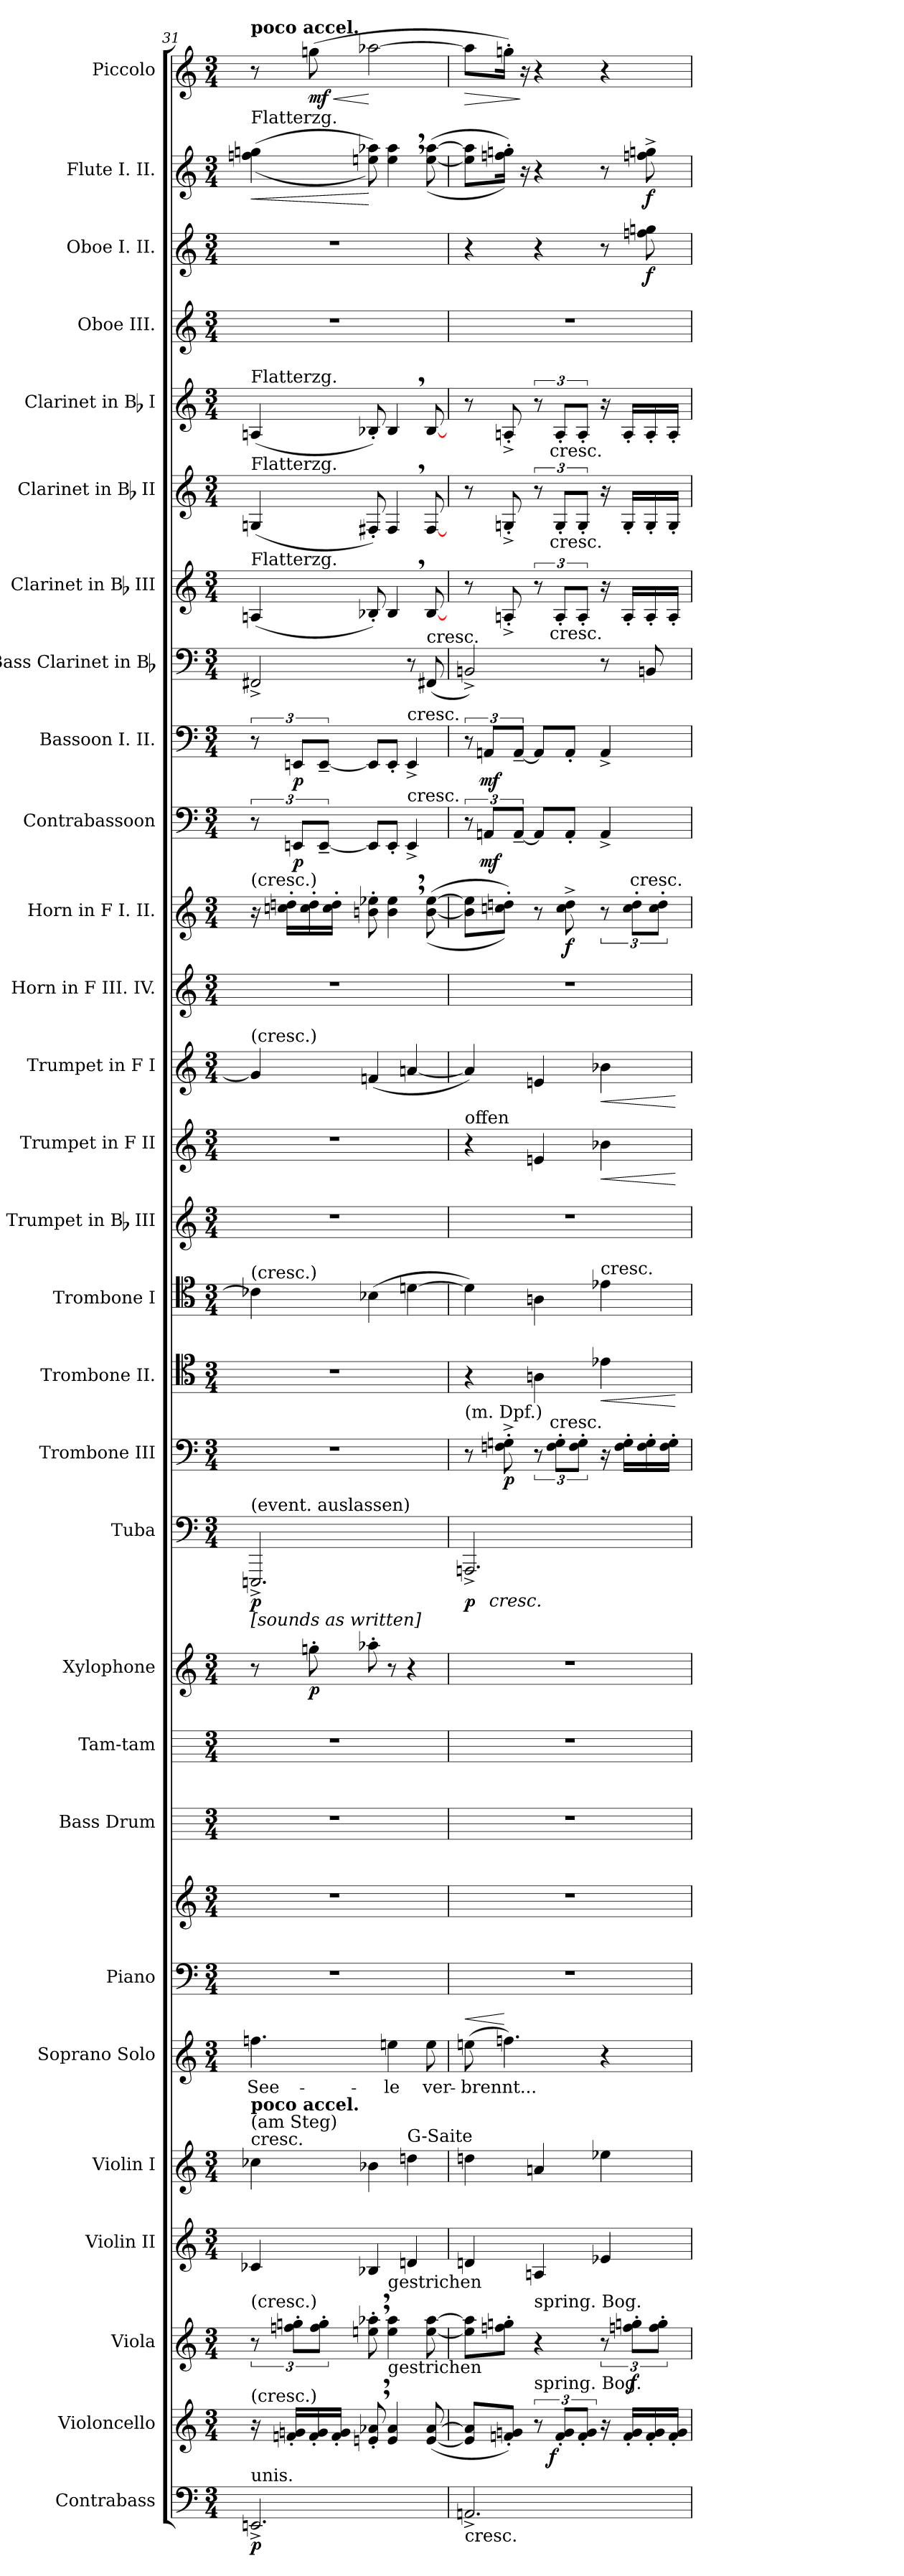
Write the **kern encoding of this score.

**kern	**dynam	**kern	**dynam	**kern	**dynam	**kern	**kern	**kern	**text	**dynam	**kern	**kern	**kern	**kern	**kern	**dynam	**kern	**dynam	**kern	**dynam	**kern	**dynam	**kern	**kern	**kern	**dynam	**kern	**dynam	**kern	**kern	**dynam	**kern	**dynam	**kern	**dynam	**kern	**kern	**kern	**kern	**kern	**kern	**dynam	**kern	**dynam	**kern	**dynam
*part29	*part29	*part28	*part28	*part27	*part27	*part26	*part25	*part24	*part24	*part24	*part23	*part23	*part22	*part21	*part20	*part20	*part19	*part19	*part18	*part18	*part17	*part17	*part16	*part15	*part14	*part14	*part13	*part13	*part12	*part11	*part11	*part10	*part10	*part9	*part9	*part8	*part7	*part6	*part5	*part4	*part3	*part3	*part2	*part2	*part1	*part1
*staff30	*staff30	*staff29	*staff29	*staff28	*staff28	*staff27	*staff26	*staff25	*staff25	*staff25	*staff24	*staff23	*staff22	*staff21	*staff20	*staff20	*staff19	*staff19	*staff18	*staff18	*staff17	*staff17	*staff16	*staff15	*staff14	*staff14	*staff13	*staff13	*staff12	*staff11	*staff11	*staff10	*staff10	*staff9	*staff9	*staff8	*staff7	*staff6	*staff5	*staff4	*staff3	*staff3	*staff2	*staff2	*staff1	*staff1
*I"Contrabass	*	*I"Violoncello	*	*I"Viola	*	*I"Violin II	*I"Violin I	*I"Soprano Solo	*	*	*I"Piano	*	*I"Bass Drum	*I"Tam-tam	*I"Xylophone	*	*I"Tuba	*	*I"Trombone III	*	*I"Trombone II.	*	*I"Trombone I	*I"Trumpet in Bb III	*I"Trumpet in F II	*	*I"Trumpet in F I	*	*I"Horn in F III. IV.	*I"Horn in F I. II.	*	*I"Contrabassoon	*	*I"Bassoon I. II.	*	*I"Bass Clarinet in Bb	*I"Clarinet in Bb III	*I"Clarinet in Bb II	*I"Clarinet in Bb I	*I"Oboe III.	*I"Oboe I. II.	*	*I"Flute I. II.	*	*I"Piccolo	*
*I'Cb.	*	*I'Vc.	*	*I'Vla.	*	*I'Vln. II	*I'Vln. I	*I'S. Solo	*	*	*I'Pno.	*	*I'B.D.	*I'T.-t.	*I'Xyl.	*	*I'Tba.	*	*I'3.4.Tbn.	*	*I'2.Tbn.	*	*I'1.Tbn.	*I'3.Tpt.	*I'2.Tpt.	*	*I'1.Tpt.	*	*I'3.4.Hn.	*I'1.2.Hn.	*	*I'Cbsn.	*	*I'1.2.Bsn.	*	*I'B. Cl.	*I'3.Cl.	*I'2.Cl.	*I'1.Cl.	*I'3.Ob.	*I'1.2.Ob.	*	*I'1.2.Fl.	*	*I'Picc.	*
*clefF4	*	*clefG2	*	*clefG2	*	*clefG2	*clefG2	*clefG2	*	*	*clefF4	*clefG2	*	*	*clefG2	*	*clefF4	*	*clefF4	*	*clefC4	*	*clefC4	*clefG2	*clefG2	*	*clefG2	*	*clefG2	*clefG2	*	*clefF4	*	*clefF4	*	*clefF4	*clefG2	*clefG2	*clefG2	*clefG2	*clefG2	*	*clefG2	*	*clefG2	*
*ITrd7c12	*	*	*	*	*	*	*	*	*	*	*	*	*	*	*	*	*	*	*	*	*	*	*	*ITrd-3c-5	*ITrd-3c-5	*	*ITrd-3c-5	*	*ITrd4c7	*ITrd4c7	*	*ITrd7c12	*	*	*	*ITrd1c2	*ITrd1c2	*ITrd1c2	*ITrd1c2	*	*	*	*	*	*ITrd-7c-12	*
*k[]	*	*k[]	*	*k[]	*	*k[]	*k[]	*k[]	*	*	*k[]	*k[]	*	*	*k[]	*	*k[]	*	*k[]	*	*k[]	*	*k[]	*	*	*	*	*	*	*	*	*k[]	*	*k[]	*	*	*	*	*	*k[]	*k[]	*	*k[]	*	*k[]	*
*M3/4	*	*M3/4	*	*M3/4	*	*M3/4	*M3/4	*M3/4	*	*	*M3/4	*M3/4	*M3/4	*M3/4	*M3/4	*	*M3/4	*	*M3/4	*	*M3/4	*	*M3/4	*M3/4	*M3/4	*	*M3/4	*	*M3/4	*M3/4	*	*M3/4	*	*M3/4	*	*M3/4	*M3/4	*M3/4	*M3/4	*M3/4	*M3/4	*	*M3/4	*	*M3/4	*
*MM121	*	*MM121	*	*MM121	*	*MM121	*MM121	*MM121	*	*	*MM121	*MM121	*MM121	*MM121	*MM121	*	*MM121	*	*MM121	*	*MM121	*	*MM121	*MM121	*MM121	*	*MM121	*	*MM121	*MM121	*	*MM121	*	*MM121	*	*MM121	*MM121	*MM121	*MM121	*MM121	*MM121	*	*MM121	*	*MM121	*
=31	=31	=31	=31	=31	=31	=31	=31	=31	=31	=31	=31	=31	=31	=31	=31	=31	=31	=31	=31	=31	=31	=31	=31	=31	=31	=31	=31	=31	=31	=31	=31	=31	=31	=31	=31	=31	=31	=31	=31	=31	=31	=31	=31	=31	=31	=31
!	!	!	!	!	!	!	!	!	!	!	!	!	!	!	!	!	!	!	!	!	!	!	!	!	!	!	!	!	!	!	!	!	!	!	!	!	!	!	!	!	!	!	!	!	!LO:TX:a:B:t=poco accel.	!
!	!	!	!	!	!	!	!	!	!	!	!	!	!	!	!	!	!	!	!	!	!	!	!	!	!	!	!	!	!	!	!	!	!	!	!	!	!	!	!	!	!	!	!LO:TX:a:t=Flatterzg.	!	!	!
!	!	!	!	!	!	!	!	!	!	!	!	!	!	!	!	!	!	!	!	!	!	!	!	!	!	!	!	!	!	!	!	!	!	!	!	!	!	!	!LO:TX:a:t=Flatterzg.	!	!	!	!	!	!	!
!	!	!	!	!	!	!	!	!	!	!	!	!	!	!	!	!	!	!	!	!	!	!	!	!	!	!	!	!	!	!	!	!	!	!	!	!	!	!LO:TX:a:t=Flatterzg.	!	!	!	!	!	!	!	!
!	!	!	!	!	!	!	!	!	!	!	!	!	!	!	!	!	!	!	!	!	!	!	!	!	!	!	!	!	!	!	!	!	!	!	!	!	!LO:TX:a:t=Flatterzg.	!	!	!	!	!	!	!	!	!
!	!	!	!	!	!	!	!	!	!	!	!	!	!	!	!	!	!	!	!	!	!	!	!	!	!	!	!	!	!	!LO:TX:t=(cresc.)	!	!	!	!	!	!	!	!	!	!	!	!	!	!	!	!
!	!	!	!	!	!	!	!	!	!	!	!	!	!	!	!	!	!	!	!	!	!	!	!	!	!	!	!LO:TX:t=(cresc.)	!	!	!	!	!	!	!	!	!	!	!	!	!	!	!	!	!	!	!
!	!	!	!	!	!	!	!	!	!	!	!	!	!	!	!	!	!	!	!	!	!	!	!LO:TX:t=(cresc.)	!	!	!	!	!	!	!	!	!	!	!	!	!	!	!	!	!	!	!	!	!	!	!
!	!	!	!	!	!	!	!	!	!	!	!	!	!	!	!	!	!LO:TX:a:t=(event. auslassen)	!	!	!	!	!	!	!	!	!	!	!	!	!	!	!	!	!	!	!	!	!	!	!	!	!	!	!	!	!
!	!	!	!	!	!	!	!	!	!	!	!	!	!	!	!LO:TX:a:t=[sounds as written]	!	!	!	!	!	!	!	!	!	!	!	!	!	!	!	!	!	!	!	!	!	!	!	!	!	!	!	!	!	!	!
!	!	!	!	!	!	!	!LO:TX:t=cresc.	!	!	!	!	!	!	!	!	!	!	!	!	!	!	!	!	!	!	!	!	!	!	!	!	!	!	!	!	!	!	!	!	!	!	!	!	!	!	!
!	!	!	!	!	!	!	!LO:TX:a:t=(am Steg)	!	!	!	!	!	!	!	!	!	!	!	!	!	!	!	!	!	!	!	!	!	!	!	!	!	!	!	!	!	!	!	!	!	!	!	!	!	!	!
!	!	!	!	!	!	!	!LO:TX:a:B:t=poco accel.	!	!	!	!	!	!	!	!	!	!	!	!	!	!	!	!	!	!	!	!	!	!	!	!	!	!	!	!	!	!	!	!	!	!	!	!	!	!	!
!	!	!	!	!LO:TX:t=(cresc.)	!	!	!	!	!	!	!	!	!	!	!	!	!	!	!	!	!	!	!	!	!	!	!	!	!	!	!	!	!	!	!	!	!	!	!	!	!	!	!	!	!	!
!	!	!LO:TX:t=(cresc.)	!	!	!	!	!	!	!	!	!	!	!	!	!	!	!	!	!	!	!	!	!	!	!	!	!	!	!	!	!	!	!	!	!	!	!	!	!	!	!	!	!	!	!	!
!LO:TX:a:t=unis.	!	!	!	!	!	!	!	!	!	!	!	!	!	!	!	!	!	!	!	!	!	!	!	!	!	!	!	!	!	!	!	!	!	!	!	!	!	!	!	!	!	!	!	!	!	!
!	!	!	!	!	!	!	!	!	!	!	!	!	!	!	!	!	!	!	!	!	!	!	!	!	!	!	!	!	!	!	!	!	!	!	!	!	!	!	!	!	!	!	!	!LO:HP:b	!	!
2.EEEn^	p	16r	.	12r	.	4c-X	4cc-X	4.ffn	See-	.	2.r	2.r	2.r	2.r	8r	.	2.EEEn^!	p	2.r	.	2.r	.	4c-Xi]	2.r	2.r	.	4ccni]	.	2.r	16r	.	12r	.	12r	.	2EEn^i	(4Gn	(4Fn	(4Gn	2.r	2.r	.	(<(>4ffn 4ggn	<	8r	.
.	.	16fn' 16gn'LL	.	.	.	.	.	.	.	.	.	.	.	.	.	.	.	.	.	.	.	.	.	.	.	.	.	.	.	16fn' 16gn'LL	.	.	.	.	.	.	.	.	.	.	.	.	.	.	.	.
.	.	.	.	12ffn' 12ggn'L	.	.	.	.	.	.	.	.	.	.	.	.	.	.	.	.	.	.	.	.	.	.	.	.	.	.	.	12EEEnL	p	12EEnL	p	.	.	.	.	.	.	.	.	.	.	.
!	!	!	!	!	!	!	!	!	!	!	!	!	!	!	!	!	!	!	!	!	!	!	!	!	!	!	!	!	!	!	!	!	!	!	!	!	!	!	!	!	!	!	!	!	!	!LO:HP:b
.	.	16f' 16g'	.	.	.	.	.	.	.	.	.	.	.	.	8ggn'	p	.	.	.	.	.	.	.	.	.	.	.	.	.	16f' 16g'	.	.	.	.	.	.	.	.	.	.	.	.	.	.	(8gggn	< mf
.	.	.	.	12ff' 12gg'J	.	.	.	.	.	.	.	.	.	.	.	.	.	.	.	.	.	.	.	.	.	.	.	.	.	.	.	[12EEE~J	.	[12EE~J	.	.	.	.	.	.	.	.	.	.	.	.
.	.	16f' 16g'JJ	.	.	.	.	.	.	.	.	.	.	.	.	.	.	.	.	.	.	.	.	.	.	.	.	.	.	.	16f' 16g'JJ	.	.	.	.	.	.	.	.	.	.	.	.	.	.	.	.
.	.	8en', 8a-X',	.	8een', 8aa-X',	.	4B-X	4b-X	.	.	.	.	.	.	.	8aa-X'	.	.	.	.	.	.	.	(4B-X	.	.	.	(4b-X	.	.	8en' 8a-X'	.	8EEEL]	.	8EEL]	.	.	8A-X')	8En')	8A-X')	.	.	.	8een 8aa-X))	[	[2aaa-X	[
!	!	!	!	!LO:TX:a:t=gestrichen	!	!	!	!	!	!	!	!	!	!	!	!	!	!	!	!	!	!	!	!	!	!	!	!	!	!	!	!	!	!	!	!	!	!	!	!	!	!	!	!	!	!
!	!	!LO:TX:a:t=gestrichen	!	!	!	!	!	!	!	!	!	!	!	!	!	!	!	!	!	!	!	!	!	!	!	!	!	!	!	!	!	!	!	!	!	!	!	!	!	!	!	!	!	!	!	!
.	.	4e 4a-	.	4ee 4aa-	.	.	.	4een	le	.	.	.	.	.	8r	.	.	.	.	.	.	.	.	.	.	.	.	.	.	4e, 4a-,	.	8EEE'J	.	8EE'J	.	.	4A-,	4E,	4A-,	.	.	.	4ee, 4aa-,	.	.	.
!	!	!	!	!	!	!	!	!	!	!	!	!	!	!	!	!	!	!	!	!	!	!	!	!	!	!	!	!	!	!	!	!	!	!LO:TX:t=cresc.	!	!	!	!	!	!	!	!	!	!	!	!
!	!	!	!	!	!	!	!	!	!	!	!	!	!	!	!	!	!	!	!	!	!	!	!	!	!	!	!	!	!	!	!	!LO:TX:t=cresc.	!	!	!	!	!	!	!	!	!	!	!	!	!	!
!	!	!	!	!	!	!	!LO:TX:a:t=G-Saite	!	!	!	!	!	!	!	!	!	!	!	!	!	!	!	!	!	!	!	!	!	!	!	!	!	!	!	!	!	!	!	!	!	!	!	!	!	!	!
.	.	.	.	.	.	4dn	4ddn	.	.	.	.	.	.	.	4r	.	.	.	.	.	.	.	[4dn	.	.	.	[4ddn	.	.	.	.	4EEE^	.	4EE^	.	8r	.	.	.	.	.	.	.	.	.	.
!	!	!	!	!	!	!	!	!	!	!	!	!	!	!	!	!	!	!	!	!	!	!	!	!	!	!	!	!	!	!	!	!	!	!	!	!LO:TX:t=cresc.	!	!	!	!	!	!	!	!	!	!
.	.	([8e [8a-	.	[8ee [8aa-	.	.	.	8ee	ver-	.	.	.	.	.	.	.	.	.	.	.	.	.	.	.	.	.	.	.	.	(<(>[8e [8a-	.	.	.	.	.	(8EEn	[8A-	[8E	[8A-	.	.	.	(<(>[8ee [8aa-	.	.	.
=32	=32	=32	=32	=32	=32	=32	=32	=32	=32	=32	=32	=32	=32	=32	=32	=32	=32	=32	=32	=32	=32	=32	=32	=32	=32	=32	=32	=32	=32	=32	=32	=32	=32	=32	=32	=32	=32	=32	=32	=32	=32	=32	=32	=32	=32	=32
!	!	!	!	!	!	!	!	!	!	!	!	!	!	!	!	!	!	!	!	!	!	!	!	!	!LO:TX:a:t=offen	!	!	!	!	!	!	!	!	!	!	!	!	!	!	!	!	!	!	!	!	!
!	!	!	!	!	!	!	!	!	!	!	!	!	!	!	!	!	!	!	!LO:TX:a:t=(m. Dpf.)	!	!	!	!	!	!	!	!	!	!	!	!	!	!	!	!	!	!	!	!	!	!	!	!	!	!	!
!LO:TX:b:t=cresc.	!	!	!	!	!	!	!	!	!	!	!	!	!	!	!	!	!	!	!	!	!	!	!	!	!	!	!	!	!	!	!	!	!	!	!	!	!	!	!	!	!	!	!	!	!	!
!	!	!	!	!	!	!	!	!	!	!LO:HP:a	!	!	!	!	!	!	!	!LO:DY:t=%s cresc.	!	!	!	!	!	!	!	!	!	!	!	!	!	!	!	!	!	!	!	!	!	!	!	!	!	!	!	!LO:HP:b
2.AAAn^	.	8e] 8a-]L	.	8ee] 8aa-]L	.	4dn	4ddn	(8een	brennt...	<	2.r	2.r	2.r	2.r	2.r	.	2.AAAn^!	p	8r	.	4r	.	4d])	2.r	4r	.	4dd])	.	2.r	8e] 8a-]L	.	12r	.	12r	.	2AAn^)	8r	8r	8r	2.r	4r	.	8een] 8aa-]L	.	8aaa-L]	>
.	.	.	.	.	.	.	.	.	.	.	.	.	.	.	.	.	.	.	.	.	.	.	.	.	.	.	.	.	.	.	.	12AAAnL	mf	12AAnL	mf	.	.	.	.	.	.	.	.	.	.	.
.	.	8fn' 8gn'J)	.	8ffn' 8ggn'J	.	.	.	4.ffn)	.	[	.	.	.	.	.	.	.	.	8Fn'^ 8Gn'^	p	.	.	.	.	.	.	.	.	.	8fn' 8gn'J))	.	.	.	.	.	.	8Gn'^	8Fn'^	8Gn'^	.	.	.	16ffn' 16ggn'Jk))	.	16gggn'Jk)	.
.	.	.	.	.	.	.	.	.	.	.	.	.	.	.	.	.	.	.	.	.	.	.	.	.	.	.	.	.	.	.	.	[12AAA~J	.	[12AA~J	.	.	.	.	.	.	.	.	.	.	.	.
.	.	.	.	.	.	.	.	.	.	.	.	.	.	.	.	.	.	.	.	.	.	.	.	.	.	.	.	.	.	.	.	.	.	.	.	.	.	.	.	.	.	.	16r	.	16r	]
!	!	!	!	!LO:TX:a:t=spring. Bog.	!	!	!	!	!	!	!	!	!	!	!	!	!	!	!	!	!	!	!	!	!	!	!	!	!	!	!	!	!	!	!	!	!	!	!	!	!	!	!	!	!	!
!	!	!LO:TX:a:t=spring. Bog.	!	!	!	!	!	!	!	!	!	!	!	!	!	!	!	!	!	!	!	!	!	!	!	!	!	!	!	!	!	!	!	!	!	!	!	!	!	!	!	!	!	!	!	!
.	.	12r	.	4r	.	4An	4an	.	.	.	.	.	.	.	.	.	.	.	12r	.	4An	.	4An	.	4an	.	4an	.	.	8r	.	8AAAL]	.	8AAL]	.	.	12r	12r	12r	.	4r	.	4r	.	4r	.
!	!	!	!	!	!	!	!	!	!	!	!	!	!	!	!	!	!	!	!	!	!	!	!	!	!	!	!	!	!	!	!	!	!	!	!	!	!	!	!LO:TX:b:t=cresc.	!	!	!	!	!	!	!
!	!	!	!	!	!	!	!	!	!	!	!	!	!	!	!	!	!	!	!	!	!	!	!	!	!	!	!	!	!	!	!	!	!	!	!	!	!	!LO:TX:b:t=cresc.	!	!	!	!	!	!	!	!
!	!	!	!	!	!	!	!	!	!	!	!	!	!	!	!	!	!	!	!	!	!	!	!	!	!	!	!	!	!	!	!	!	!	!	!	!	!LO:TX:b:t=cresc.	!	!	!	!	!	!	!	!	!
!	!	!	!	!	!	!	!	!	!	!	!	!	!	!	!	!	!	!	!LO:TX:t=cresc.	!	!	!	!	!	!	!	!	!	!	!	!	!	!	!	!	!	!	!	!	!	!	!	!	!	!	!
.	.	12f' 12g'L	f	.	.	.	.	.	.	.	.	.	.	.	.	.	.	.	12F' 12G'L	.	.	.	.	.	.	.	.	.	.	.	.	.	.	.	.	.	12G'L	12F'L	12G'L	.	.	.	.	.	.	.
.	.	.	.	.	.	.	.	.	.	.	.	.	.	.	.	.	.	.	.	.	.	.	.	.	.	.	.	.	.	8f^ 8g^	f	8AAA'J	.	8AA'J	.	.	.	.	.	.	.	.	.	.	.	.
.	.	12f' 12g'J	.	.	.	.	.	.	.	.	.	.	.	.	.	.	.	.	12F' 12G'J	.	.	.	.	.	.	.	.	.	.	.	.	.	.	.	.	.	12G'J	12F'J	12G'J	.	.	.	.	.	.	.
!	!	!	!	!	!	!	!	!	!	!	!	!	!	!	!	!	!	!	!	!	!	!	!LO:TX:t=cresc.	!	!	!	!	!	!	!	!	!	!	!	!	!	!	!	!	!	!	!	!	!	!	!
!	!	!	!	!	!	!	!	!	!	!	!	!	!	!	!	!	!	!	!	!	!	!LO:HP:b	!	!	!	!LO:HP:b	!	!LO:HP:b	!	!	!	!	!	!	!	!	!	!	!	!	!	!	!	!	!	!
.	.	16r	.	12r	.	4e-X	4ee-X	4r	.	.	.	.	.	.	.	.	.	.	16r	.	4e-X	<	4e-X	.	4ee-X	<	4ee-X	<	.	12r	.	4AAA^	.	4AA^	.	8r	16r	16r	16r	.	8r	.	8r	.	4r	.
.	.	16f' 16g'LL	.	.	.	.	.	.	.	.	.	.	.	.	.	.	.	.	16F' 16G'LL	.	.	.	.	.	.	.	.	.	.	.	.	.	.	.	.	.	16G'LL	16F'LL	16G'LL	.	.	.	.	.	.	.
!	!	!	!	!	!	!	!	!	!	!	!	!	!	!	!	!	!	!	!	!	!	!	!	!	!	!	!	!	!	!LO:TX:t=cresc.	!	!	!	!	!	!	!	!	!	!	!	!	!	!	!	!
.	.	.	.	12ffn' 12ggn'L	f	.	.	.	.	.	.	.	.	.	.	.	.	.	.	.	.	.	.	.	.	.	.	.	.	12f' 12g'L	.	.	.	.	.	.	.	.	.	.	.	.	.	.	.	.
.	.	16f' 16g'	.	.	.	.	.	.	.	.	.	.	.	.	.	.	.	.	16F' 16G'	.	.	.	.	.	.	.	.	.	.	.	.	.	.	.	.	8AAn	16G'	16F'	16G'	.	8ffn 8ggn	f	8ffn^ 8ggn^	f	.	.
.	.	.	.	12ff' 12gg'J	.	.	.	.	.	.	.	.	.	.	.	.	.	.	.	.	.	.	.	.	.	.	.	.	.	12f' 12g'J	.	.	.	.	.	.	.	.	.	.	.	.	.	.	.	.
.	.	16f' 16g'JJ	.	.	.	.	.	.	.	.	.	.	.	.	.	.	.	.	16F' 16G'JJ	.	.	.	.	.	.	.	.	.	.	.	.	.	.	.	.	.	16G'JJ	16F'JJ	16G'JJ	.	.	.	.	.	.	.
.	.	.	.	.	.	.	.	.	.	.	.	.	.	.	.	.	.	.	.	.	.	[	.	.	.	[	.	[	.	.	.	.	.	.	.	.	.	.	.	.	.	.	.	.	.	.
=	=	=	=	=	=	=	=	=	=	=	=	=	=	=	=	=	=	=	=	=	=	=	=	=	=	=	=	=	=	=	=	=	=	=	=	=	=	=	=	=	=	=	=	=	=	=
*-	*-	*-	*-	*-	*-	*-	*-	*-	*-	*-	*-	*-	*-	*-	*-	*-	*-	*-	*-	*-	*-	*-	*-	*-	*-	*-	*-	*-	*-	*-	*-	*-	*-	*-	*-	*-	*-	*-	*-	*-	*-	*-	*-	*-	*-	*-
